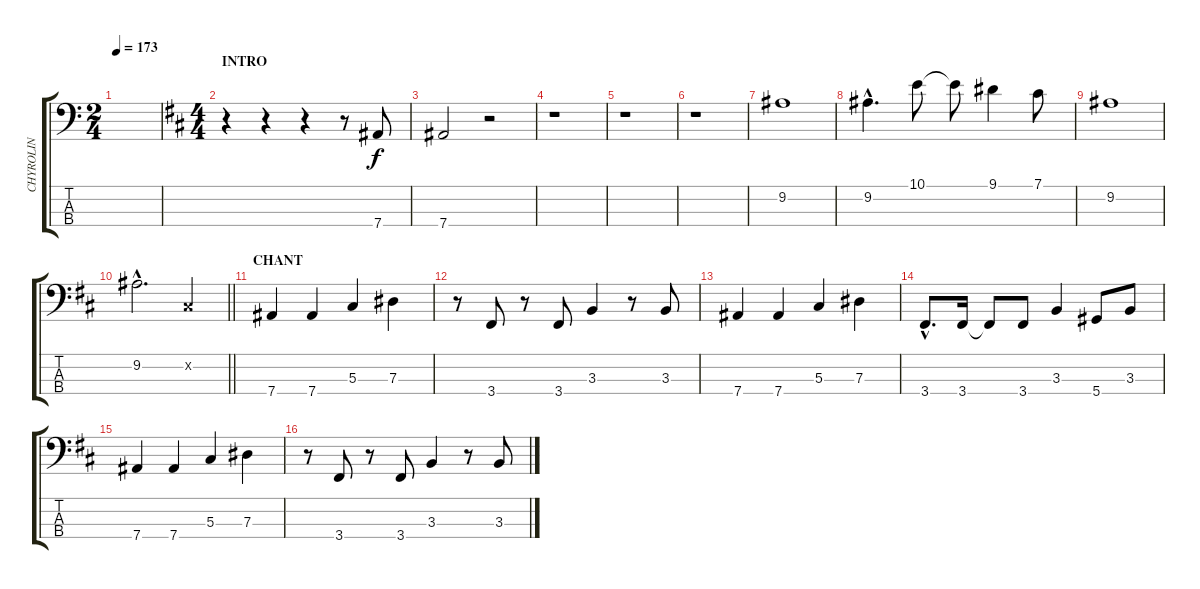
\track ("CHYROLIN" "CHYROLIN") {instrument electricbassfinger}
\staff {score tabs}
\tuning (Gb2 Db2 Ab1 Eb1) {hide}
\ts (2 4)
\tempo 173
\clef f4
\ks c
|
\ts (4 4)
\section ("" "INTRO")
\ks bminor
r.4 r.4 r.4 r.8 7.4.8 |
7.4.2 r.2 |
r.1 |
r.1 |
r.1 |
9.2.1 |
9.2{hac}.4{d} 10.1.8 10.1{t}.8 9.1.4 7.1.8 |
9.2.1 |
\barLineRight lightlight
9.2{hac}.2{d} 0.2{x}.4 |
\section ("" "CHANT")
7.4.4 7.4.4 5.3.4 7.3.4 |
r.8 3.4.8 r.8 3.4.8 3.3.4 r.8 3.3.8 |
7.4.4 7.4.4 5.3.4 7.3.4 |
3.4{hac}.8{d} 3.4.16 3.4{t}.8 3.4.8 3.3.4 5.4.8 3.3.8 |
7.4.4 7.4.4 5.3.4 7.3.4 |
r.8 3.4.8 r.8 3.4.8 3.3.4 r.8 3.3.8
